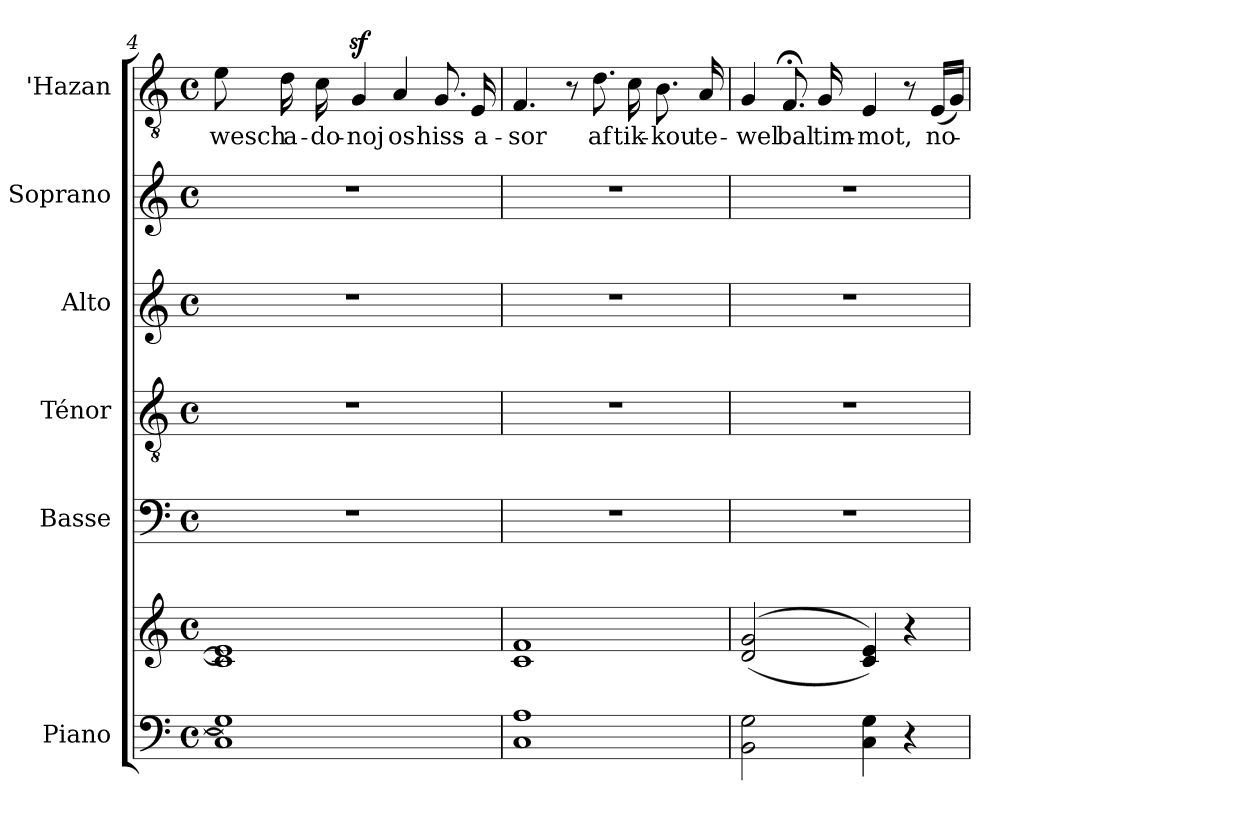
**kern	**kern	**kern	**kern	**kern	**kern	**kern	**text
*part6	*part6	*part5	*part4	*part3	*part2	*part1	*part1
*staff7	*staff6	*staff5	*staff4	*staff3	*staff2	*staff1	*staff1
*I"Piano	*	*I"Basse	*I"Ténor	*I"Alto	*I"Soprano	*I"'Hazan	*
*I'P.	*	*I'B.	*I'T.	*I'A.	*I'S.	*I''H.	*
!!LO:LB:g=z
*clefF4	*clefG2	*clefF4	*clefGv2	*clefG2	*clefG2	*clefGv2	*
*	*	*	*ITrd7c12	*	*	*ITrd7c12	*
*k[]	*k[]	*k[]	*k[]	*k[]	*k[]	*k[]	*
*C:	*C:	*C:	*C:	*C:	*C:	*C:	*
*M4/4	*M4/4	*M4/4	*M4/4	*M4/4	*M4/4	*M4/4	*
*met(c)	*met(c)	*met(c)	*met(c)	*met(c)	*met(c)	*met(c)	*
=4	=4	=4	=4	=4	=4	=4	=4
*^	*^	*	*	*	*	*	*
!	!	!	!	!	!	!	!	!	!LO:LY:b:color=#000000
1Gi]	1Ci]	1ei]	1ci]	1r	1r	1r	1r	8Ei\	-wesch
!	!	!	!	!	!	!	!	!	!LO:LY:b:color=#000000
.	.	.	.	.	.	.	.	16Di\	a-
!	!	!	!	!	!	!	!	!	!LO:LY:b:color=#000000
.	.	.	.	.	.	.	.	16Ci\	-do-
!	!	!	!	!	!	!	!	!	!LO:LY:b:color=#000000
.	.	.	.	.	.	.	.	4GGzi/	-noj
!	!	!	!	!	!	!	!	!	!LO:LY:b:color=#000000
.	.	.	.	.	.	.	.	4AAi/	os
!	!	!	!	!	!	!	!	!	!LO:LY:b:color=#000000
.	.	.	.	.	.	.	.	8.GGi/	hiss-
!	!	!	!	!	!	!	!	!	!LO:LY:b:color=#000000
.	.	.	.	.	.	.	.	16EEi/	-a-
*v	*v	*	*	*	*	*	*	*	*
*	*v	*v	*	*	*	*	*	*
=5	=5	=5	=5	=5	=5	=5	=5
!	!	!	!	!	!	!	!LO:LY:b:color=#000000
1Ci 1Ai	1ci 1fi	1r	1r	1r	1r	4.FFi/	-sor
.	.	.	.	.	.	8r	.
!	!	!	!	!	!	!	!LO:LY:b:color=#000000
.	.	.	.	.	.	8.Di\	af
!	!	!	!	!	!	!	!LO:LY:b:color=#000000
.	.	.	.	.	.	16Ci\	tik-
!	!	!	!	!	!	!	!LO:LY:b:color=#000000
.	.	.	.	.	.	8.BBi\	-kou
!	!	!	!	!	!	!	!LO:LY:b:color=#000000
.	.	.	.	.	.	16AAi/	te-
=6	=6	=6	=6	=6	=6	=6	=6
!	!	!	!	!	!	!	!LO:LY:b:color=#000000
2BBi\ 2Gi	((2di/ 2gi	1r	1r	1r	1r	4GGi/	-wel
!	!	!	!	!	!	!	!LO:LY:b:color=#000000
.	.	.	.	.	.	8.FF;i/	bal
!	!	!	!	!	!	!	!LO:LY:b:color=#000000
.	.	.	.	.	.	16GGi/	tim-
!	!	!	!	!	!	!	!LO:LY:b:color=#000000
4Ci\ 4Gi	4ci/ 4ei))	.	.	.	.	4EEi/	-mot,
4r	4r	.	.	.	.	8r	.
!	!	!	!	!	!	!	!LO:LY:b:color=#000000
.	.	.	.	.	.	(16EEi/LL	no-
.	.	.	.	.	.	16GGi/JJ)	.
=	=	=	=	=	=	=	=
*-	*-	*-	*-	*-	*-	*-	*-
